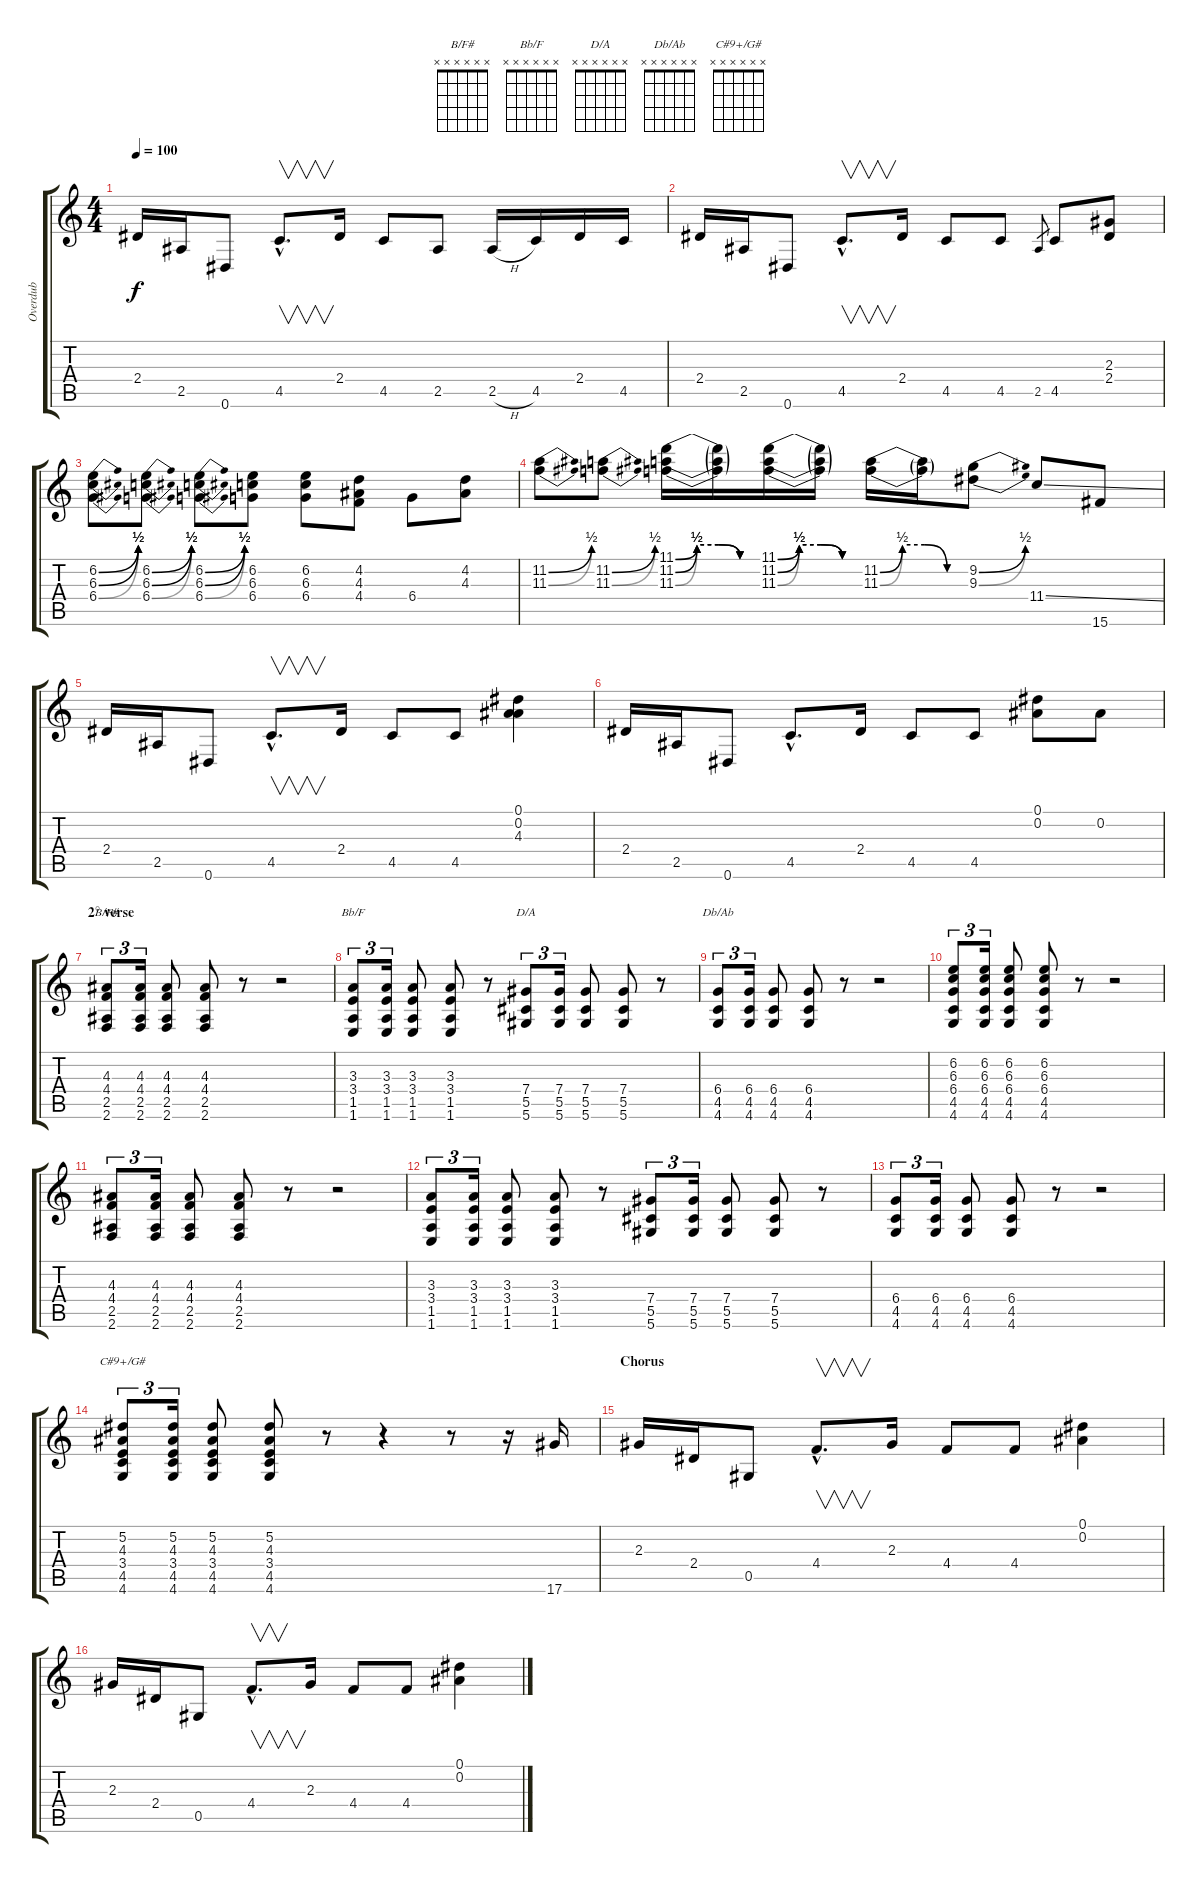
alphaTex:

\track ("Overdub" "Overdub") {instrument fretlessbass}
\staff {score tabs}
\tuning (Eb4 Bb3 Gb3 Db3 Ab2 Eb2) {hide}
\chord ("B/F#" x x x x x x) {firstfret 0}
\chord ("Bb/F" x x x x x x) {firstfret 0}
\chord ("D/A" x x x x x x) {firstfret 0}
\chord ("Db/Ab" x x x x x x) {firstfret 0}
\chord ("C#9+/G#" x x x x x x) {firstfret 0}
\ts (4 4)
\tempo 100
\clef g2
\ks c
2.4.16{dy f} 2.5.16 0.6.8 4.5{hac}.8{v d} 2.4.16 4.5.8 2.5.8 2.5{h}.16 4.5.16 2.4.16 4.5.16 |
2.4.16 2.5.16 0.6.8 4.5{hac}.8{v d} 2.4.16 4.5.8 4.5.8 2.5.8{gr} 4.5.8 (2.3 2.4).8 |
(6.2{be (bend 0 0 60 2)} 6.3{be (bend 0 0 60 2)} 6.4{be (bend 0 0 60 2)}).8 (6.2{be (bend 0 0 60 2)} 6.3{be (bend 0 0 60 2)} 6.4{be (bend 0 0 60 2)}).8 (6.2{be (bend 0 0 60 2)} 6.3{be (bend 0 0 60 2)} 6.4{be (bend 0 0 60 2)}).8 (6.2 6.3 6.4).8 (6.2 6.3 6.4).8 (4.2 4.3 4.4).8 6.4.8 (4.2 4.3).8 |
(11.2{be (bend 0 0 60 2)} 11.3{be (bend 0 0 60 2)}).8 (11.2{be (bend 0 0 60 2)} 11.3{be (bend 0 0 60 2)}).8 (11.1{be (custom 0 0 15 2 30 2 45 0 60 0)} 11.2{be (custom 0 0 15 2 30 2 45 0 60 0)} 11.3{be (custom 0 0 15 2 30 2 45 0 60 0)}).16 (11.1{t} 11.2{t} 11.3{t}).16 (11.1{be (custom 0 0 15 2 30 2 45 0 60 0)} 11.2{be (custom 0 0 15 2 30 2 45 0 60 0)} 11.3{be (custom 0 0 15 2 30 2 45 0 60 0)}).16 (11.1{t} 11.2{t} 11.3{t}).16 (11.2{be (custom 0 0 15 2 30 2 45 0 60 0)} 11.3{be (custom 0 0 15 2 30 2 45 0 60 0)}).16 (11.2{t} 11.3{t}).16 (9.2{be (bend 0 0 60 2)} 9.3{be (bend 0 0 60 2)}).8 11.4{ss}.8 15.6.8 |
2.4.16 2.5.16 0.6.8 4.5{hac}.8{v d} 2.4.16 4.5.8 4.5.8 (0.1 0.2 4.3).4 |
2.4.16 2.5.16 0.6.8 4.5{hac}.8{d} 2.4.16 4.5.8 4.5.8 (0.1 0.2).8 0.2.8 |
\section ("" "2° verse")
(4.3 4.4 2.5 2.6).8{tu (3 2) ch "B/F#"} (4.3 4.4 2.5 2.6).16{tu (3 2)} (4.3 4.4 2.5 2.6).8 (4.3 4.4 2.5 2.6).8 r.8 r.2 |
(3.3 3.4 1.5 1.6).8{tu (3 2) ch "Bb/F"} (3.3 3.4 1.5 1.6).16{tu (3 2)} (3.3 3.4 1.5 1.6).8 (3.3 3.4 1.5 1.6).8 r.8 (7.4 5.5 5.6).8{tu (3 2) ch "D/A"} (7.4 5.5 5.6).16{tu (3 2)} (7.4 5.5 5.6).8 (7.4 5.5 5.6).8 r.8 |
(6.4 4.5 4.6).8{tu (3 2) ch "Db/Ab"} (6.4 4.5 4.6).16{tu (3 2)} (6.4 4.5 4.6).8 (6.4 4.5 4.6).8 r.8 r.2 |
(6.2 6.3 6.4 4.5 4.6).8{tu (3 2)} (6.2 6.3 6.4 4.5 4.6).16{tu (3 2)} (6.2 6.3 6.4 4.5 4.6).8 (6.2 6.3 6.4 4.5 4.6).8 r.8 r.2 |
(4.3 4.4 2.5 2.6).8{tu (3 2)} (4.3 4.4 2.5 2.6).16{tu (3 2)} (4.3 4.4 2.5 2.6).8 (4.3 4.4 2.5 2.6).8 r.8 r.2 |
(3.3 3.4 1.5 1.6).8{tu (3 2)} (3.3 3.4 1.5 1.6).16{tu (3 2)} (3.3 3.4 1.5 1.6).8 (3.3 3.4 1.5 1.6).8 r.8 (7.4 5.5 5.6).8{tu (3 2)} (7.4 5.5 5.6).16{tu (3 2)} (7.4 5.5 5.6).8 (7.4 5.5 5.6).8 r.8 |
(6.4 4.5 4.6).8{tu (3 2)} (6.4 4.5 4.6).16{tu (3 2)} (6.4 4.5 4.6).8 (6.4 4.5 4.6).8 r.8 r.2 |
(5.2 4.3 3.4 4.5 4.6).8{tu (3 2) ch "C#9+/G#"} (5.2 4.3 3.4 4.5 4.6).16{tu (3 2)} (5.2 4.3 3.4 4.5 4.6).8 (5.2 4.3 3.4 4.5 4.6).8 r.8 r.4 r.8 r.16 17.6.16 |
\section ("" "Chorus")
2.3.16 2.4.16 0.5.8 4.4{hac}.8{v d} 2.3.16 4.4.8 4.4.8 (0.1 0.2).4 |
2.3.16 2.4.16 0.5.8 4.4{hac}.8{v d} 2.3.16 4.4.8 4.4.8 (0.1 0.2).4
